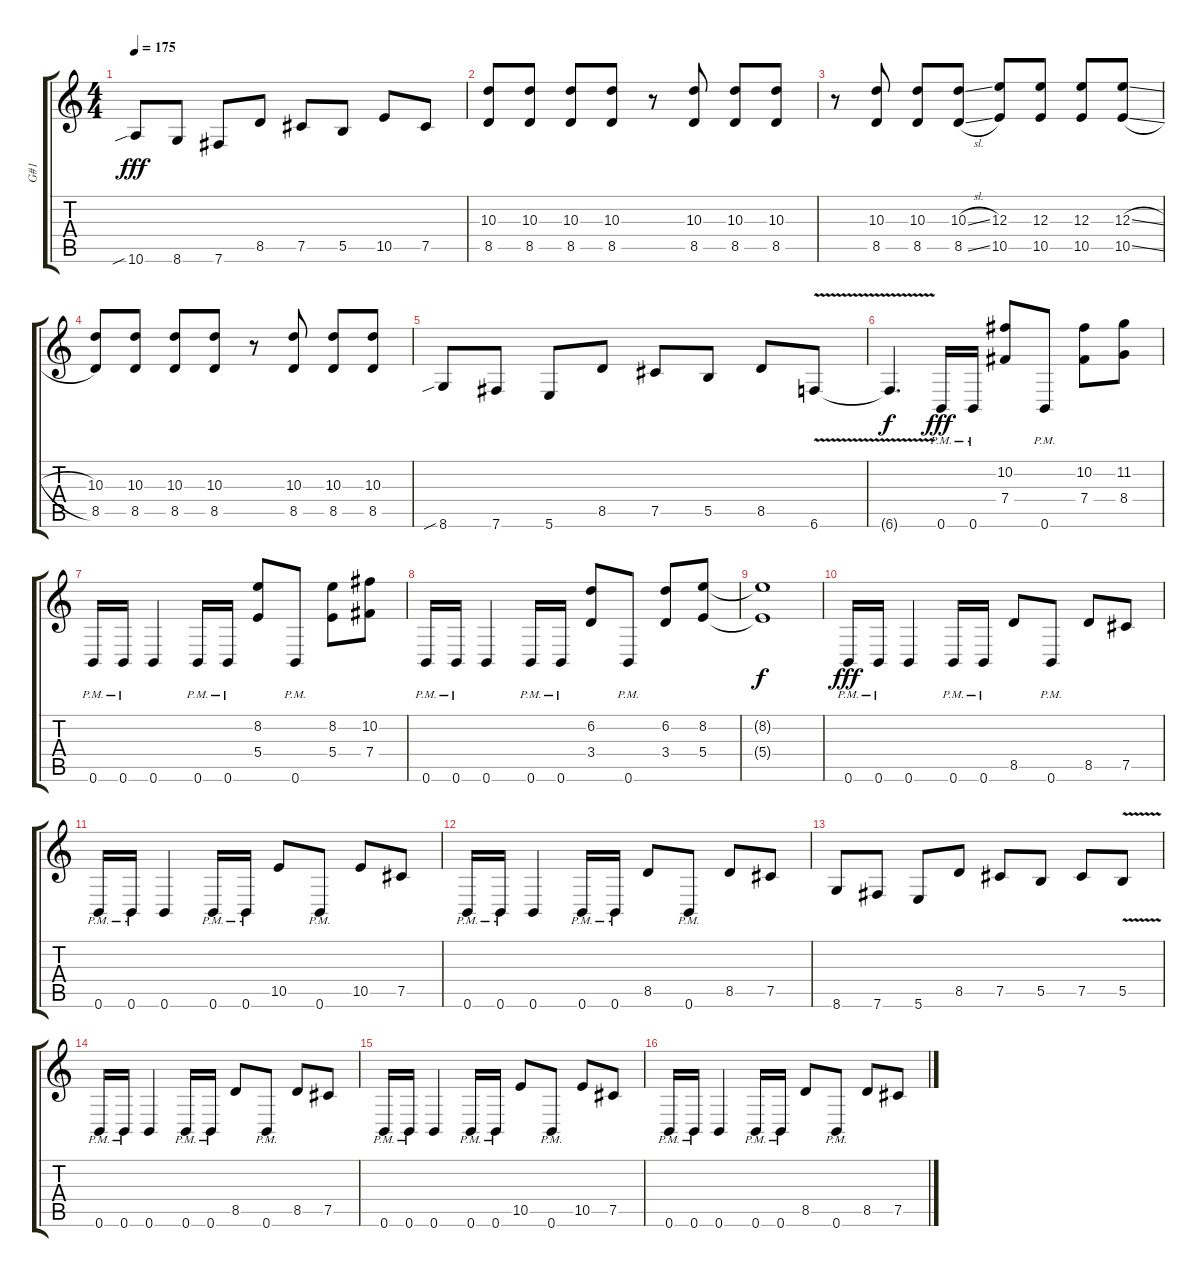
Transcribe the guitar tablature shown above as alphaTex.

\track ("G#1" "G#1") {instrument overdrivenguitar}
\staff {score tabs}
\tuning (Db4 Ab3 E3 B2 Gb2 B1) {hide}
\ts (4 4)
\tempo 175
\clef g2
\ks c
10.6{sib}.8{dy fff} 8.6.8 7.6.8 8.5.8 7.5.8 5.5.8 10.5.8 7.5.8 |
(10.3 8.5).8 (10.3 8.5).8 (10.3 8.5).8 (10.3 8.5).8 r.8 (10.3 8.5).8 (10.3 8.5).8 (10.3 8.5).8 |
r.8 (10.3 8.5).8 (10.3 8.5).8 (10.3{sl} 8.5{sl}).8 (12.3 10.5).8 (12.3 10.5).8 (12.3 10.5).8 (12.3{sl} 10.5{sl}).8 |
(10.3 8.5).8 (10.3 8.5).8 (10.3 8.5).8 (10.3 8.5).8 r.8 (10.3 8.5).8 (10.3 8.5).8 (10.3 8.5).8 |
8.6{sib}.8 7.6.8 5.6.8 8.5.8 7.5.8 5.5.8 8.5.8 6.6{v}.8{instrument guitarharmonics} |
6.6{v t}.4{d dy f} 0.6{pm}.16{dy fff instrument overdrivenguitar} 0.6{pm}.16 (10.2 7.4).8 0.6{pm}.8 (10.2 7.4).8 (11.2 8.4).8 |
0.6{pm}.16 0.6{pm}.16 0.6.4 0.6{pm}.16 0.6{pm}.16 (8.2 5.4).8 0.6{pm}.8 (8.2 5.4).8 (10.2 7.4).8 |
0.6{pm}.16 0.6{pm}.16 0.6.4 0.6{pm}.16 0.6{pm}.16 (6.2 3.4).8 0.6{pm}.8 (6.2 3.4).8 (8.2 5.4).8 |
(8.2{t} 5.4{t}).1{dy f} |
0.6{pm}.16{dy fff} 0.6{pm}.16 0.6.4 0.6{pm}.16 0.6{pm}.16 8.5.8 0.6{pm}.8 8.5.8 7.5.8 |
0.6{pm}.16 0.6{pm}.16 0.6.4 0.6{pm}.16 0.6{pm}.16 10.5.8 0.6{pm}.8 10.5.8 7.5.8 |
0.6{pm}.16 0.6{pm}.16 0.6.4 0.6{pm}.16 0.6{pm}.16 8.5.8 0.6{pm}.8 8.5.8 7.5.8 |
8.6.8 7.6.8 5.6.8 8.5.8 7.5.8 5.5.8 7.5.8 5.5{v}.8 |
0.6{pm}.16 0.6{pm}.16 0.6.4 0.6{pm}.16 0.6{pm}.16 8.5.8 0.6{pm}.8 8.5.8 7.5.8 |
0.6{pm}.16 0.6{pm}.16 0.6.4 0.6{pm}.16 0.6{pm}.16 10.5.8 0.6{pm}.8 10.5.8 7.5.8 |
0.6{pm}.16 0.6{pm}.16 0.6.4 0.6{pm}.16 0.6{pm}.16 8.5.8 0.6{pm}.8 8.5.8 7.5.8
